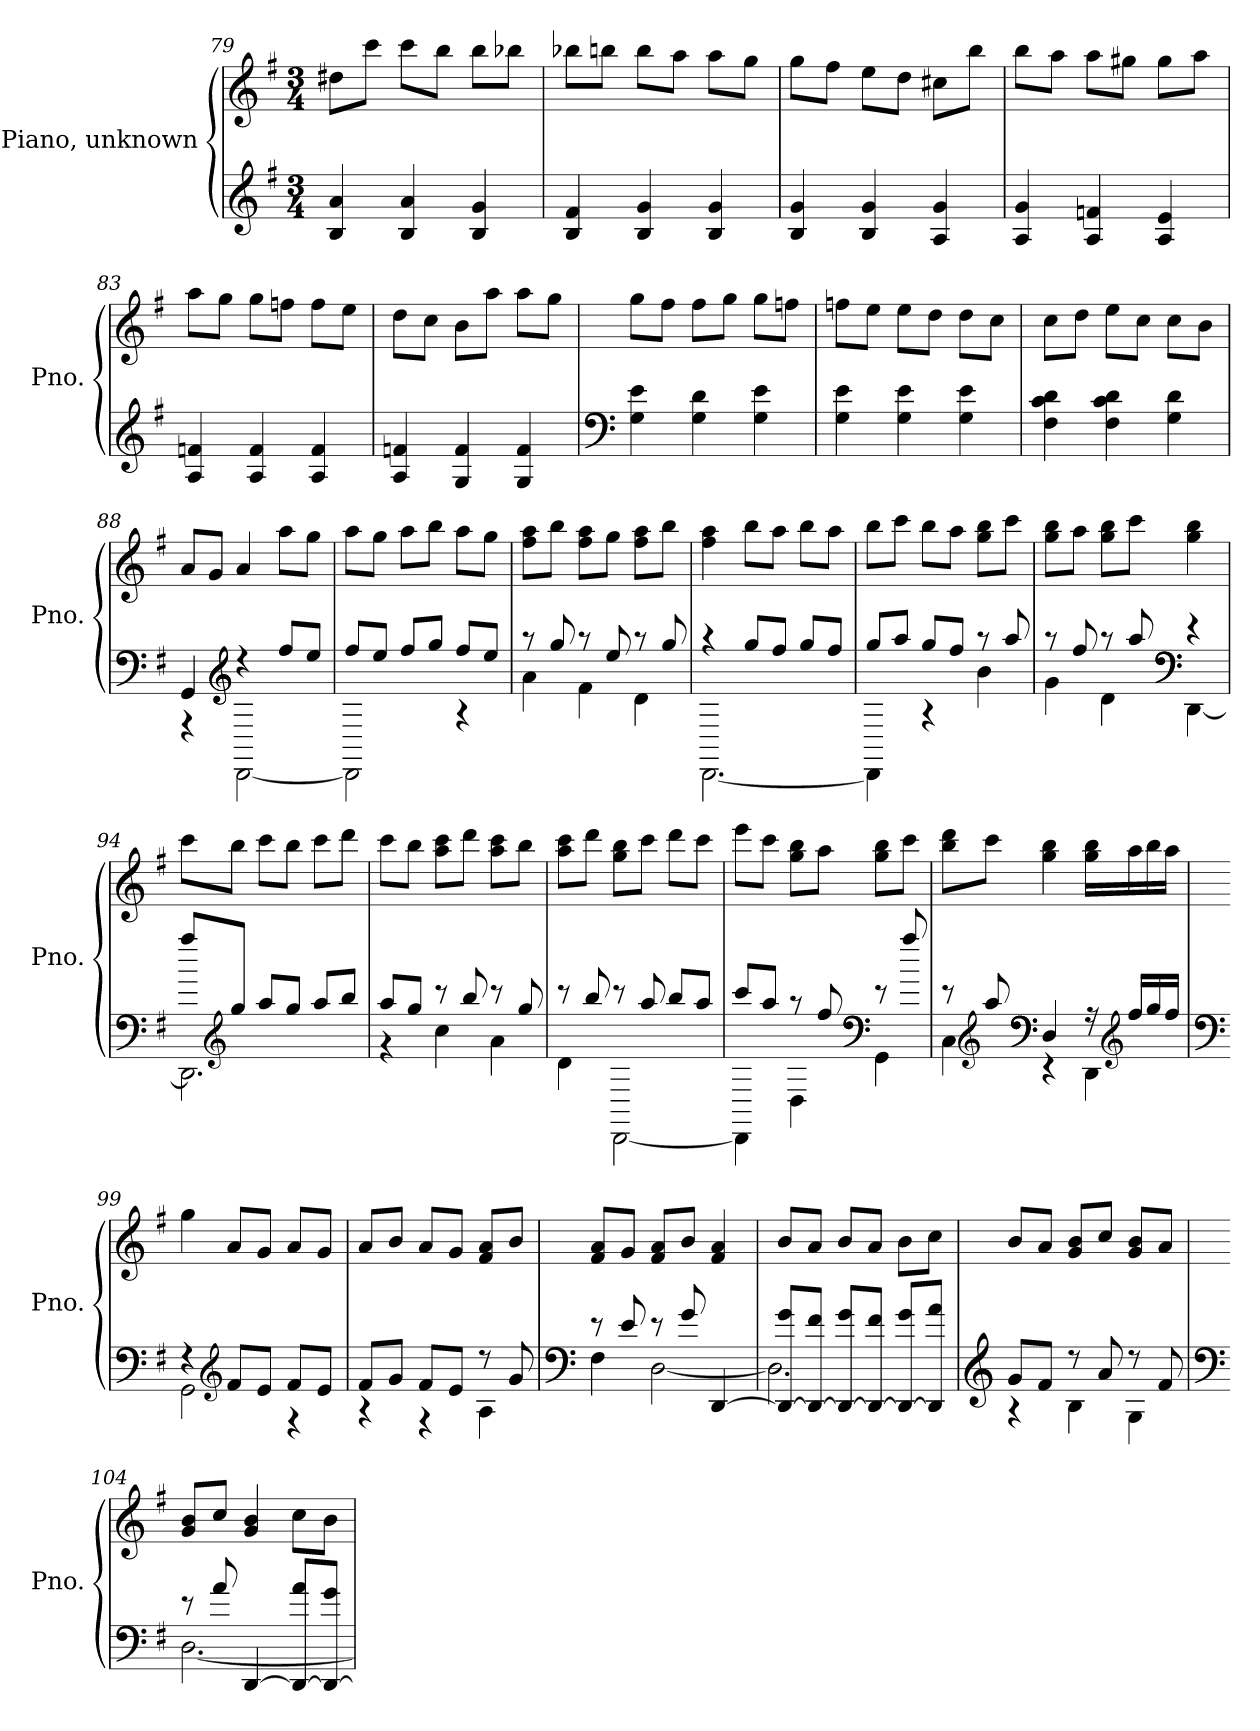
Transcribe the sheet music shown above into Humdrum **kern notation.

**kern	**kern
*part1	*part1
*staff2	*staff1
*I"Piano, unknown	*
*I'Pno.	*
*clefG2	*clefG2
*k[f#]	*k[f#]
*M3/4	*M3/4
=79	=79
4B/ 4a/	8dd#X\L
.	8ccc\J
4B/ 4a/	8ccc\L
.	8bb\J
4B/ 4g/	8bb\L
.	8bb-X\J
=80	=80
4B/ 4f#/	8bb-X\L
.	8bbn\J
4B/ 4g/	8bb\L
.	8aa\J
4B/ 4g/	8aa\L
.	8gg\J
!!LO:LB:g=z
=81	=81
4B/ 4g/	8gg\L
.	8ff#\J
4B/ 4g/	8ee\L
.	8dd\J
4A/ 4g/	8cc#X\L
.	8bb\J
=82	=82
4A/ 4g/	8bb\L
.	8aa\J
4A/ 4fn/	8aa\L
.	8gg#X\J
4A/ 4e/	8gg#\L
.	8aa\J
=83	=83
4A/ 4fn/	8aa\L
.	8gg\J
4A/ 4f/	8gg\L
.	8ffn\J
4A/ 4f/	8ff\L
.	8ee\J
=84	=84
4A/ 4fn/	8dd\L
.	8cc\J
4G/ 4f/	8b\L
.	8aa\J
4G/ 4f/	8aa\L
.	8gg\J
=85	=85
*clefF4	*
4G\ 4e\	8gg\L
.	8ff#\J
4G\ 4d\	8ff#\L
.	8gg\J
4G\ 4e\	8gg\L
.	8ffn\J
!!LO:LB:g=z
=86	=86
4G\ 4e\	8ffn\L
.	8ee\J
4G\ 4e\	8ee\L
.	8dd\J
4G\ 4e\	8dd\L
.	8cc\J
=87	=87
4F#\ 4c\ 4d\	8cc\L
.	8dd\J
4F#\ 4c\ 4d\	8ee\L
.	8cc\J
4G\ 4d\	8cc\L
.	8b\J
=88	=88
*^	*
4GG/	4r	8a/L
.	.	8g/J
*clefG2	*	*
4r	[2DD\	4a/
8ff#/L	.	8aa\L
8ee/J	.	8gg\J
=89	=89	=89
8ff#/L	2DD\]	8aa\L
8ee/J	.	8gg\J
8ff#/L	.	8aa\L
8gg/J	.	8bb\J
8ff#/L	4r	8aa\L
8ee/J	.	8gg\J
=90	=90	=90
8r	4a\	8ff#\ 8aa\L
8gg/	.	8bb\J
8r	4f#\	8ff#\ 8aa\L
8ee/	.	8gg\J
8r	4d\	8ff#\ 8aa\L
8gg/	.	8bb\J
!!LO:LB:g=z
=91	=91	=91
4r	[2.DD\	4ff#\ 4aa\
8gg/L	.	8bb\L
8ff#/J	.	8aa\J
8gg/L	.	8bb\L
8ff#/J	.	8aa\J
=92	=92	=92
8gg/L	4DD\]	8bb\L
8aa/J	.	8ccc\J
8gg/L	4r	8bb\L
8ff#/J	.	8aa\J
8r	4b\	8gg\ 8bb\L
8aa/	.	8ccc\J
=93	=93	=93
8r	4g\	8gg\ 8bb\L
8ff#/	.	8aa\J
8r	4d\	8gg\ 8bb\L
8aa/	.	8ccc\J
*clefF4	*	*
4r	[4DD\	4gg\ 4bb\
=94	=94	=94
8aa/L	2.DD\]	8ccc\L
*clefG2	*	*
8gg/J	.	8bb\J
8aa/L	.	8ccc\L
8gg/J	.	8bb\J
8aa/L	.	8ccc\L
8bb/J	.	8ddd\J
!!LO:PB:g=z
=95	=95	=95
8aa/L	4r	8ccc\L
8gg/J	.	8bb\J
8r	4cc\	8aa\ 8ccc\L
8bb/	.	8ddd\J
8r	4a\	8aa\ 8ccc\L
8gg/	.	8bb\J
=96	=96	=96
8r	4d\	8aa\ 8ccc\L
8bb/	.	8ddd\J
8r	[2DD\	8gg\ 8bb\L
8aa/	.	8ccc\J
8bb/L	.	8ddd\L
8aa/J	.	8ccc\J
=97	=97	=97
8ccc/L	4DD\]	8eee\L
8aa/J	.	8ccc\J
8r	4D\	8gg\ 8bb\L
8ff#/	.	8aa\J
*clefF4	*	*
8r	4GG\	8gg\ 8bb\L
8aa/	.	8ccc\J
=98	=98	=98
8r	4C\	8bb\ 8ddd\L
*clefG2	*	*
8aa/	.	8ccc\J
*clefF4	*	*
4D/	4r	4gg\ 4bb\
16r	4DD\	16gg\ 16bb\LL
*clefG2	*	*
16ff#/LL	.	16aa\
16gg/	.	16bb\
16ff#/JJ	.	16aa\JJ
!!LO:LB:g=z
=99	=99	=99
*clefF4	*	*
4r	2GG\	4gg\
*clefG2	*	*
8f#/L	.	8a/L
8e/J	.	8g/J
8f#/L	4r	8a/L
8e/J	.	8g/J
=100	=100	=100
8f#/L	4r	8a/L
8g/J	.	8b/J
8f#/L	4r	8a/L
8e/J	.	8g/J
8r	4A\	8f#/ 8a/L
8g/	.	8b/J
=101	=101	=101
*clefF4	*	*
8r	4F#\	8f#/ 8a/L
8e/	.	8g/J
8r	[2D\	8f#/ 8a/L
8g/	.	8b/J
[4DD/	.	4f#/ 4a/
=102	=102	=102
8DD/_ 8g/L	2.D\]	8b/L
8DD/_ 8f#/J	.	8a/J
8DD/_ 8g/L	.	8b/L
8DD/_ 8f#/J	.	8a/J
8DD/_ 8g/L	.	8b\L
8DD/] 8a/J	.	8cc\J
=103	=103	=103
*clefG2	*	*
8g/L	4r	8b/L
8f#/J	.	8a/J
8r	4B\	8g/ 8b/L
8a/	.	8cc/J
8r	4G\	8g/ 8b/L
8f#/	.	8a/J
!!LO:LB:g=z
=104	=104	=104
*clefF4	*	*
8r	[2.D\	8g/ 8b/L
8a/	.	8cc/J
[4DD/	.	4g/ 4b/
8DD/_ 8a/L	.	8cc\L
8DD/_ 8g/J	.	8b\J
*v	*v	*
=	=
*-	*-
